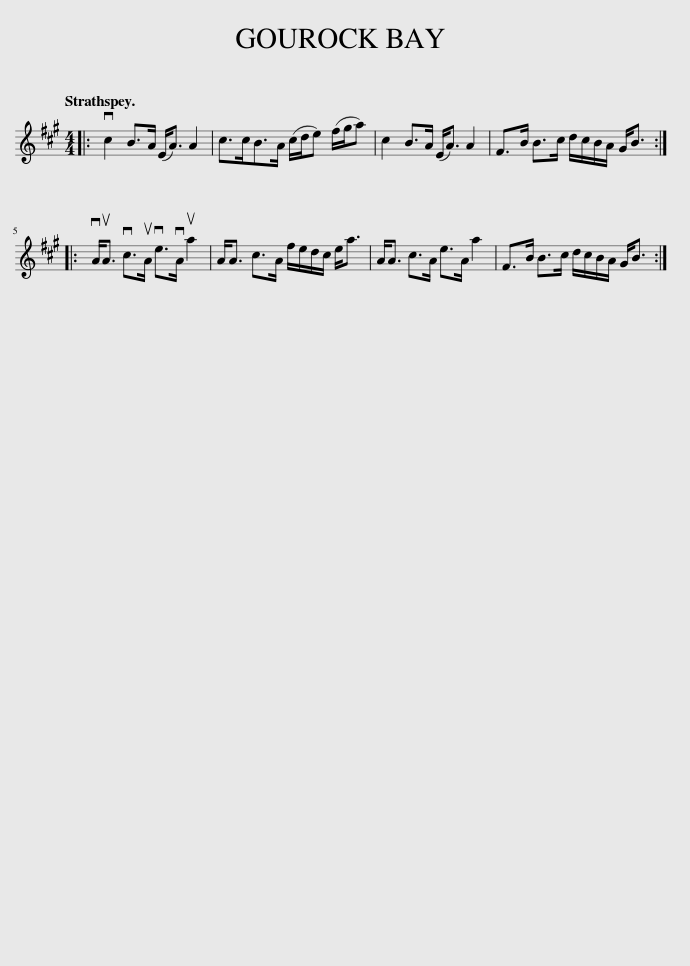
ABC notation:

X:1
L:1/8
Q:1/4=120
M:4/4
I:linebreak $
K:A
V:1 treble
V:1
|: vc2 B>A (E<A) A2 | c>cB>A (c/d/e) (f/g/a) | c2 B>A (E<A) A2 | F>B B>c d/c/B/A/ G<B ::$ vA<uA vc>uA ve>vA ua2 | %5
 A<A c>A f/e/d/c/ e<a | A<A c>A e>A a2 | F>B B>c d/c/B/A/ G<B :| %8
